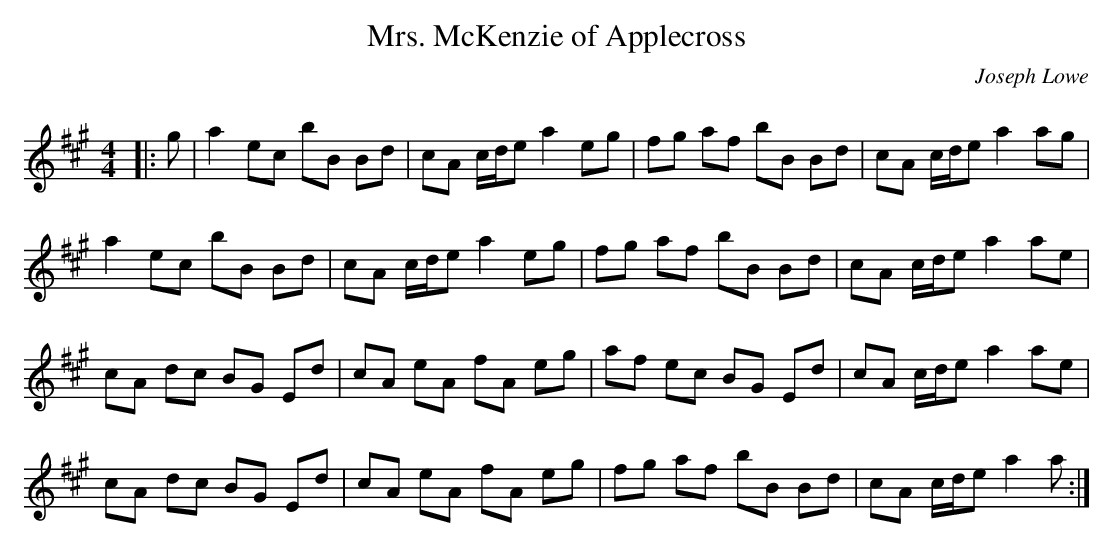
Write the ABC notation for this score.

X:1
T: Mrs. McKenzie of Applecross
C:Joseph Lowe
Q: 232
K:A
M:4/4
L:1/8
|:g|a2 ec bB Bd|cA c1/2d1/2e a2 eg|fg af bB Bd|cA c1/2d1/2e a2 ag|
a2 ec bB Bd|cA c1/2d1/2e a2 eg|fg af bB Bd|cA c1/2d1/2e a2 ae|
cA dc BG Ed|cA eA fA eg|af ec BG Ed|cA c1/2d1/2e a2 ae|
cA dc BG Ed|cA eA fA eg|fg af bB Bd|cA c1/2d1/2e a2 a:|
